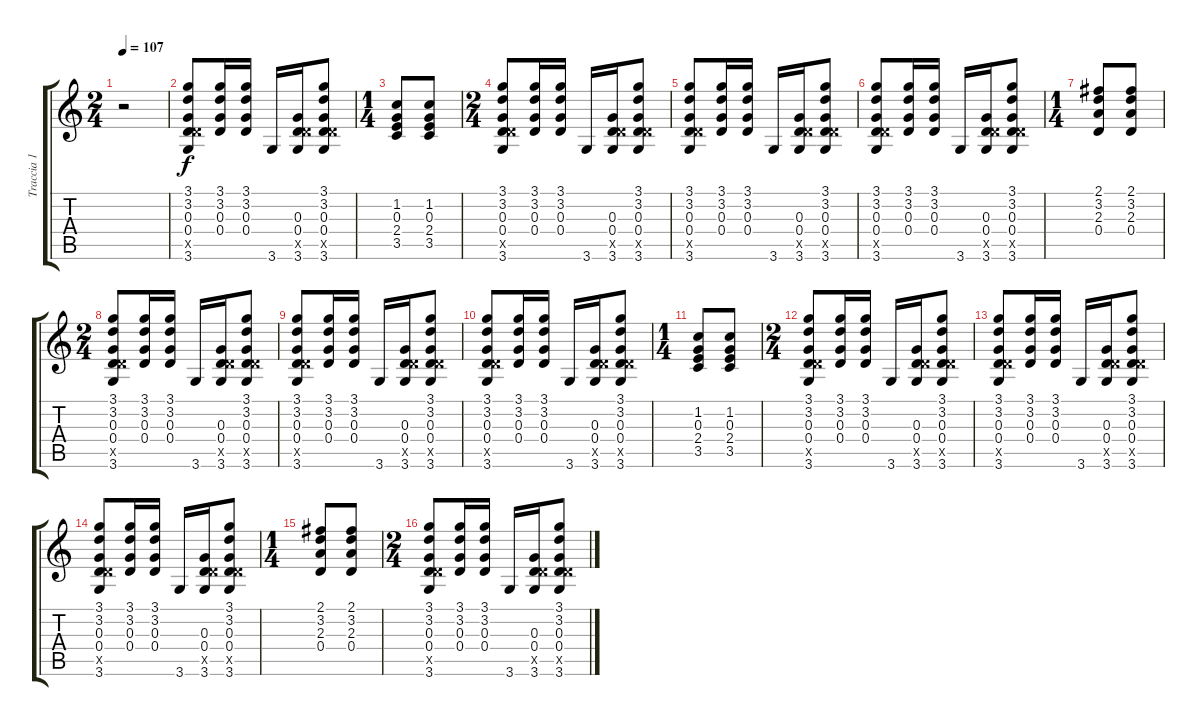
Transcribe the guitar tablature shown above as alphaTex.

\track ("Traccia 1" "Traccia 1") {instrument acousticguitarsteel}
\staff {score tabs}
\tuning (E4 B3 G3 D3 A2 E2) {hide}
\ts (2 4)
\tempo 107
\clef g2
\ks c
r.2{dy f instrument acousticguitarsteel} |
(3.1 3.2 0.3 0.4 5.5{x} 3.6).8 (3.1 3.2 0.3 0.4).16 (3.1 3.2 0.3 0.4).16 3.6.16 (0.3 0.4 5.5{x} 3.6).16 (3.1 3.2 0.3 0.4 5.5{x} 3.6).8 |
\ts (1 4)
(1.2 0.3 2.4 3.5).8 (1.2 0.3 2.4 3.5).8 |
\ts (2 4)
(3.1 3.2 0.3 0.4 5.5{x} 3.6).8 (3.1 3.2 0.3 0.4).16 (3.1 3.2 0.3 0.4).16 3.6.16 (0.3 0.4 5.5{x} 3.6).16 (3.1 3.2 0.3 0.4 5.5{x} 3.6).8 |
(3.1 3.2 0.3 0.4 5.5{x} 3.6).8 (3.1 3.2 0.3 0.4).16 (3.1 3.2 0.3 0.4).16 3.6.16 (0.3 0.4 5.5{x} 3.6).16 (3.1 3.2 0.3 0.4 5.5{x} 3.6).8 |
(3.1 3.2 0.3 0.4 5.5{x} 3.6).8 (3.1 3.2 0.3 0.4).16 (3.1 3.2 0.3 0.4).16 3.6.16 (0.3 0.4 5.5{x} 3.6).16 (3.1 3.2 0.3 0.4 5.5{x} 3.6).8 |
\ts (1 4)
(2.1 3.2 2.3 0.4).8 (2.1 3.2 2.3 0.4).8 |
\ts (2 4)
(3.1 3.2 0.3 0.4 5.5{x} 3.6).8 (3.1 3.2 0.3 0.4).16 (3.1 3.2 0.3 0.4).16 3.6.16 (0.3 0.4 5.5{x} 3.6).16 (3.1 3.2 0.3 0.4 5.5{x} 3.6).8 |
(3.1 3.2 0.3 0.4 5.5{x} 3.6).8 (3.1 3.2 0.3 0.4).16 (3.1 3.2 0.3 0.4).16 3.6.16 (0.3 0.4 5.5{x} 3.6).16 (3.1 3.2 0.3 0.4 5.5{x} 3.6).8 |
(3.1 3.2 0.3 0.4 5.5{x} 3.6).8 (3.1 3.2 0.3 0.4).16 (3.1 3.2 0.3 0.4).16 3.6.16 (0.3 0.4 5.5{x} 3.6).16 (3.1 3.2 0.3 0.4 5.5{x} 3.6).8 |
\ts (1 4)
(1.2 0.3 2.4 3.5).8 (1.2 0.3 2.4 3.5).8 |
\ts (2 4)
(3.1 3.2 0.3 0.4 5.5{x} 3.6).8 (3.1 3.2 0.3 0.4).16 (3.1 3.2 0.3 0.4).16 3.6.16 (0.3 0.4 5.5{x} 3.6).16 (3.1 3.2 0.3 0.4 5.5{x} 3.6).8 |
(3.1 3.2 0.3 0.4 5.5{x} 3.6).8 (3.1 3.2 0.3 0.4).16 (3.1 3.2 0.3 0.4).16 3.6.16 (0.3 0.4 5.5{x} 3.6).16 (3.1 3.2 0.3 0.4 5.5{x} 3.6).8 |
(3.1 3.2 0.3 0.4 5.5{x} 3.6).8 (3.1 3.2 0.3 0.4).16 (3.1 3.2 0.3 0.4).16 3.6.16 (0.3 0.4 5.5{x} 3.6).16 (3.1 3.2 0.3 0.4 5.5{x} 3.6).8 |
\ts (1 4)
(2.1 3.2 2.3 0.4).8 (2.1 3.2 2.3 0.4).8 |
\ts (2 4)
(3.1 3.2 0.3 0.4 5.5{x} 3.6).8 (3.1 3.2 0.3 0.4).16 (3.1 3.2 0.3 0.4).16 3.6.16 (0.3 0.4 5.5{x} 3.6).16 (3.1 3.2 0.3 0.4 5.5{x} 3.6).8
